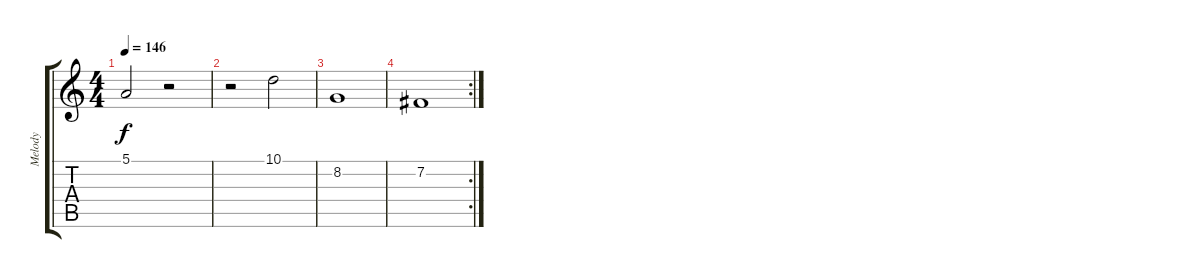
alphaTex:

\track ("Melody" "Melody") {instrument acousticgrandpiano}
\staff {score tabs}
\tuning (E4 B3 G3 D3 A2 E2) {hide}
\ts (4 4)
\tempo 146
\clef g2
\ks c
5.1.2{dy f} r.2 |
r.2 10.1.2 |
8.2.1 |
\rc 2
7.2.1
